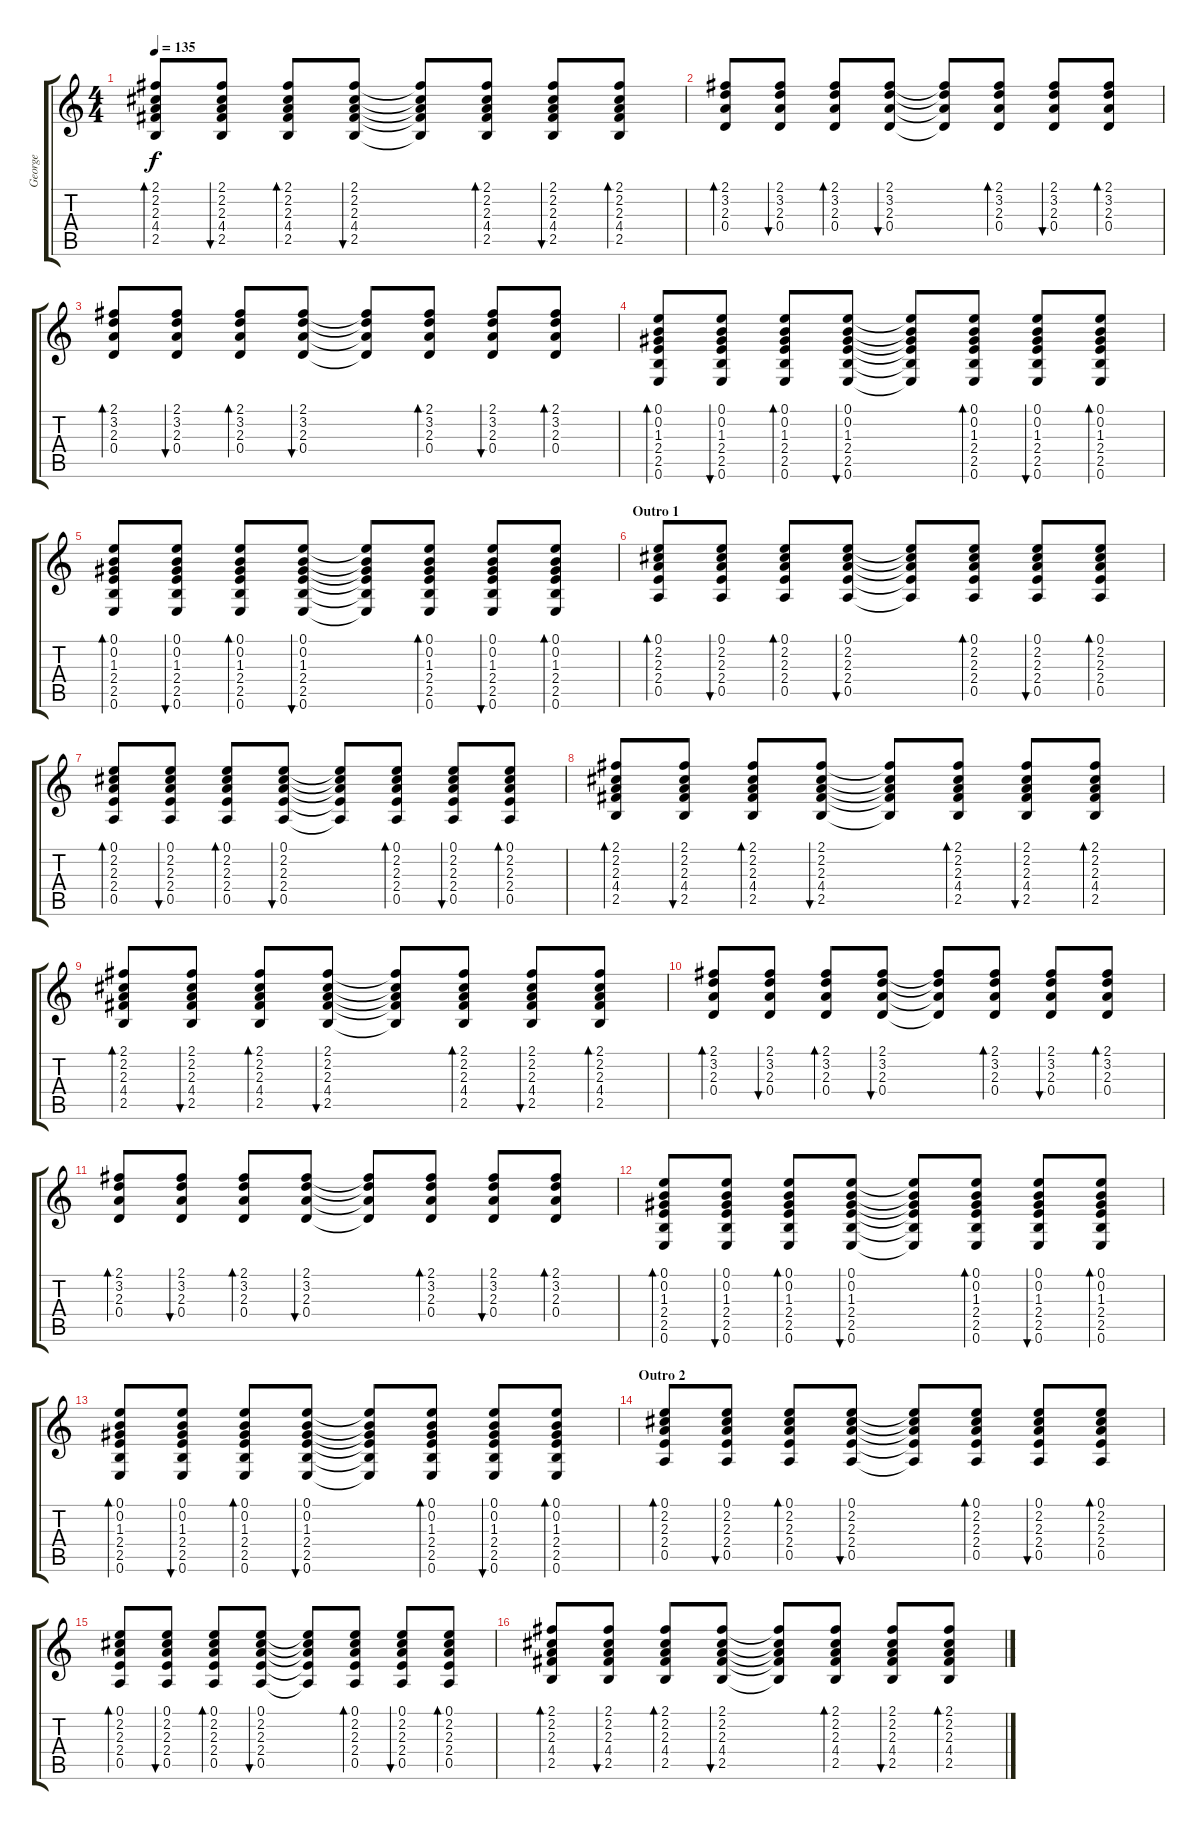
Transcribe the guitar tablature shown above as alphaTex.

\track ("George" "George") {instrument electricguitarjazz}
\staff {score tabs}
\tuning (E4 B3 G3 D3 A2 E2) {hide}
\ts (4 4)
\tempo 135
\clef g2
\ks c
(2.1 2.2 2.3 4.4 2.5).8{bd 60 dy f} (2.1 2.2 2.3 4.4 2.5).8{bu 60} (2.1 2.2 2.3 4.4 2.5).8{bd 60} (2.1 2.2 2.3 4.4 2.5).8{bu 60} (2.1{t} 2.2{t} 2.3{t} 4.4{t} 2.5{t}).8 (2.1 2.2 2.3 4.4 2.5).8{bd 60} (2.1 2.2 2.3 4.4 2.5).8{bu 60} (2.1 2.2 2.3 4.4 2.5).8{bd 60} |
(2.1 3.2 2.3 0.4).8{bd 60} (2.1 3.2 2.3 0.4).8{bu 60} (2.1 3.2 2.3 0.4).8{bd 60} (2.1 3.2 2.3 0.4).8{bu 60} (2.1{t} 3.2{t} 2.3{t} 0.4{t}).8 (2.1 3.2 2.3 0.4).8{bd 60} (2.1 3.2 2.3 0.4).8{bu 60} (2.1 3.2 2.3 0.4).8{bd 60} |
(2.1 3.2 2.3 0.4).8{bd 60} (2.1 3.2 2.3 0.4).8{bu 60} (2.1 3.2 2.3 0.4).8{bd 60} (2.1 3.2 2.3 0.4).8{bu 60} (2.1{t} 3.2{t} 2.3{t} 0.4{t}).8 (2.1 3.2 2.3 0.4).8{bd 60} (2.1 3.2 2.3 0.4).8{bu 60} (2.1 3.2 2.3 0.4).8{bd 60} |
(0.1 0.2 1.3 2.4 2.5 0.6).8{bd 60} (0.1 0.2 1.3 2.4 2.5 0.6).8{bu 60} (0.1 0.2 1.3 2.4 2.5 0.6).8{bd 60} (0.1 0.2 1.3 2.4 2.5 0.6).8{bu 60} (0.1{t} 0.2{t} 1.3{t} 2.4{t} 2.5{t} 0.6{t}).8 (0.1 0.2 1.3 2.4 2.5 0.6).8{bd 60} (0.1 0.2 1.3 2.4 2.5 0.6).8{bu 60} (0.1 0.2 1.3 2.4 2.5 0.6).8{bd 60} |
(0.1 0.2 1.3 2.4 2.5 0.6).8{bd 60} (0.1 0.2 1.3 2.4 2.5 0.6).8{bu 60} (0.1 0.2 1.3 2.4 2.5 0.6).8{bd 60} (0.1 0.2 1.3 2.4 2.5 0.6).8{bu 60} (0.1{t} 0.2{t} 1.3{t} 2.4{t} 2.5{t} 0.6{t}).8 (0.1 0.2 1.3 2.4 2.5 0.6).8{bd 60} (0.1 0.2 1.3 2.4 2.5 0.6).8{bu 60} (0.1 0.2 1.3 2.4 2.5 0.6).8{bd 60} |
\section ("" "Outro 1")
(0.1 2.2 2.3 2.4 0.5).8{bd 60} (0.1 2.2 2.3 2.4 0.5).8{bu 60} (0.1 2.2 2.3 2.4 0.5).8{bd 60} (0.1 2.2 2.3 2.4 0.5).8{bu 60} (0.1{t} 2.2{t} 2.3{t} 2.4{t} 0.5{t}).8 (0.1 2.2 2.3 2.4 0.5).8{bd 60} (0.1 2.2 2.3 2.4 0.5).8{bu 60} (0.1 2.2 2.3 2.4 0.5).8{bd 60} |
(0.1 2.2 2.3 2.4 0.5).8{bd 60} (0.1 2.2 2.3 2.4 0.5).8{bu 60} (0.1 2.2 2.3 2.4 0.5).8{bd 60} (0.1 2.2 2.3 2.4 0.5).8{bu 60} (0.1{t} 2.2{t} 2.3{t} 2.4{t} 0.5{t}).8 (0.1 2.2 2.3 2.4 0.5).8{bd 60} (0.1 2.2 2.3 2.4 0.5).8{bu 60} (0.1 2.2 2.3 2.4 0.5).8{bd 60} |
(2.1 2.2 2.3 4.4 2.5).8{bd 60} (2.1 2.2 2.3 4.4 2.5).8{bu 60} (2.1 2.2 2.3 4.4 2.5).8{bd 60} (2.1 2.2 2.3 4.4 2.5).8{bu 60} (2.1{t} 2.2{t} 2.3{t} 4.4{t} 2.5{t}).8 (2.1 2.2 2.3 4.4 2.5).8{bd 60} (2.1 2.2 2.3 4.4 2.5).8{bu 60} (2.1 2.2 2.3 4.4 2.5).8{bd 60} |
(2.1 2.2 2.3 4.4 2.5).8{bd 60} (2.1 2.2 2.3 4.4 2.5).8{bu 60} (2.1 2.2 2.3 4.4 2.5).8{bd 60} (2.1 2.2 2.3 4.4 2.5).8{bu 60} (2.1{t} 2.2{t} 2.3{t} 4.4{t} 2.5{t}).8 (2.1 2.2 2.3 4.4 2.5).8{bd 60} (2.1 2.2 2.3 4.4 2.5).8{bu 60} (2.1 2.2 2.3 4.4 2.5).8{bd 60} |
(2.1 3.2 2.3 0.4).8{bd 60} (2.1 3.2 2.3 0.4).8{bu 60} (2.1 3.2 2.3 0.4).8{bd 60} (2.1 3.2 2.3 0.4).8{bu 60} (2.1{t} 3.2{t} 2.3{t} 0.4{t}).8 (2.1 3.2 2.3 0.4).8{bd 60} (2.1 3.2 2.3 0.4).8{bu 60} (2.1 3.2 2.3 0.4).8{bd 60} |
(2.1 3.2 2.3 0.4).8{bd 60} (2.1 3.2 2.3 0.4).8{bu 60} (2.1 3.2 2.3 0.4).8{bd 60} (2.1 3.2 2.3 0.4).8{bu 60} (2.1{t} 3.2{t} 2.3{t} 0.4{t}).8 (2.1 3.2 2.3 0.4).8{bd 60} (2.1 3.2 2.3 0.4).8{bu 60} (2.1 3.2 2.3 0.4).8{bd 60} |
(0.1 0.2 1.3 2.4 2.5 0.6).8{bd 60} (0.1 0.2 1.3 2.4 2.5 0.6).8{bu 60} (0.1 0.2 1.3 2.4 2.5 0.6).8{bd 60} (0.1 0.2 1.3 2.4 2.5 0.6).8{bu 60} (0.1{t} 0.2{t} 1.3{t} 2.4{t} 2.5{t} 0.6{t}).8 (0.1 0.2 1.3 2.4 2.5 0.6).8{bd 60} (0.1 0.2 1.3 2.4 2.5 0.6).8{bu 60} (0.1 0.2 1.3 2.4 2.5 0.6).8{bd 60} |
(0.1 0.2 1.3 2.4 2.5 0.6).8{bd 60} (0.1 0.2 1.3 2.4 2.5 0.6).8{bu 60} (0.1 0.2 1.3 2.4 2.5 0.6).8{bd 60} (0.1 0.2 1.3 2.4 2.5 0.6).8{bu 60} (0.1{t} 0.2{t} 1.3{t} 2.4{t} 2.5{t} 0.6{t}).8 (0.1 0.2 1.3 2.4 2.5 0.6).8{bd 60} (0.1 0.2 1.3 2.4 2.5 0.6).8{bu 60} (0.1 0.2 1.3 2.4 2.5 0.6).8{bd 60} |
\section ("" "Outro 2")
(0.1 2.2 2.3 2.4 0.5).8{bd 60} (0.1 2.2 2.3 2.4 0.5).8{bu 60} (0.1 2.2 2.3 2.4 0.5).8{bd 60} (0.1 2.2 2.3 2.4 0.5).8{bu 60} (0.1{t} 2.2{t} 2.3{t} 2.4{t} 0.5{t}).8 (0.1 2.2 2.3 2.4 0.5).8{bd 60} (0.1 2.2 2.3 2.4 0.5).8{bu 60} (0.1 2.2 2.3 2.4 0.5).8{bd 60} |
(0.1 2.2 2.3 2.4 0.5).8{bd 60} (0.1 2.2 2.3 2.4 0.5).8{bu 60} (0.1 2.2 2.3 2.4 0.5).8{bd 60} (0.1 2.2 2.3 2.4 0.5).8{bu 60} (0.1{t} 2.2{t} 2.3{t} 2.4{t} 0.5{t}).8 (0.1 2.2 2.3 2.4 0.5).8{bd 60} (0.1 2.2 2.3 2.4 0.5).8{bu 60} (0.1 2.2 2.3 2.4 0.5).8{bd 60} |
(2.1 2.2 2.3 4.4 2.5).8{bd 60} (2.1 2.2 2.3 4.4 2.5).8{bu 60} (2.1 2.2 2.3 4.4 2.5).8{bd 60} (2.1 2.2 2.3 4.4 2.5).8{bu 60} (2.1{t} 2.2{t} 2.3{t} 4.4{t} 2.5{t}).8 (2.1 2.2 2.3 4.4 2.5).8{bd 60} (2.1 2.2 2.3 4.4 2.5).8{bu 60} (2.1 2.2 2.3 4.4 2.5).8{bd 60}
